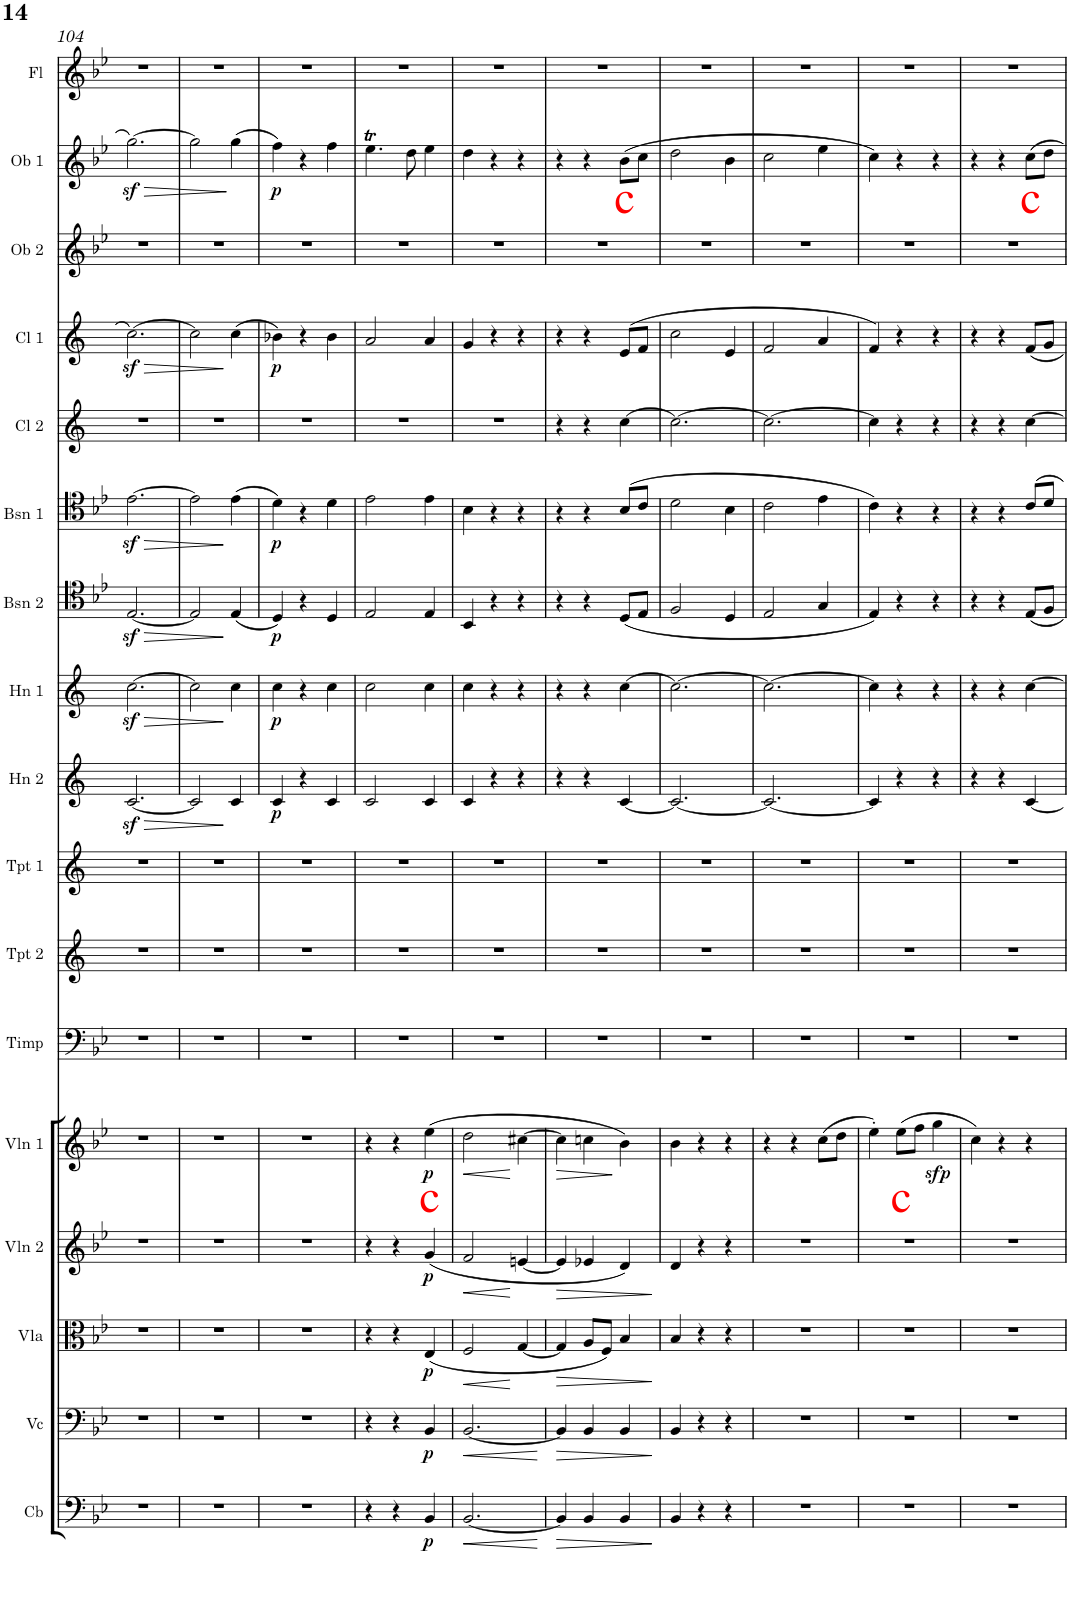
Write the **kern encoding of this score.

**kern	**dynam	**kern	**dynam	**kern	**dynam	**kern	**dynam	**kern	**text	**dynam	**kern	**kern	**kern	**kern	**dynam	**kern	**dynam	**kern	**dynam	**kern	**dynam	**kern	**kern	**dynam	**kern	**kern	**text	**dynam	**kern
*part17	*part17	*part16	*part16	*part15	*part15	*part14	*part14	*part13	*part13	*part13	*part12	*part11	*part10	*part9	*part9	*part8	*part8	*part7	*part7	*part6	*part6	*part5	*part4	*part4	*part3	*part2	*part2	*part2	*part1
*staff17	*staff17	*staff16	*staff16	*staff15	*staff15	*staff14	*staff14	*staff13	*staff13	*staff13	*staff12	*staff11	*staff10	*staff9	*staff9	*staff8	*staff8	*staff7	*staff7	*staff6	*staff6	*staff5	*staff4	*staff4	*staff3	*staff2	*staff2	*staff2	*staff1
*I"Contrabass	*	*I"Violoncello	*	*I"Viola	*	*I"Violin 2	*	*I"Violin 1	*	*	*I"Timpani	*I"Bb Trumpet 2	*I"Bb Trumpet 1	*I"Bb (basso) Horn 2	*	*I"Bb (basso) Horn 1	*	*I"Bassoon 2	*	*I"Bassoon 1	*	*I"Bb Clarinet 2	*I"Bb Clarinet 1	*	*I"Oboe 2	*I"Oboe 1	*	*	*I"Flute
*I'Cb	*	*I'Vc	*	*I'Vla	*	*I'Vln 2	*	*I'Vln 1	*	*	*I'Timp	*I'Tpt 2	*I'Tpt 1	*I'Hn 2	*	*I'Hn 1	*	*I'Bsn 2	*	*I'Bsn 1	*	*I'Cl 2	*I'Cl 1	*	*I'Ob 2	*I'Ob 1	*	*	*I'Fl
!!LO:PB:g=z
*clefF4	*	*clefF4	*	*clefC3	*	*clefG2	*	*clefG2	*	*	*clefF4	*clefG2	*clefG2	*clefG2	*	*clefG2	*	*clefC4	*	*clefC4	*	*clefG2	*clefG2	*	*clefG2	*clefG2	*	*	*clefG2
*Trd7c12	*	*	*	*	*	*	*	*	*	*	*	*Trd1c2	*Trd1c2	*Trd8c14	*	*Trd8c14	*	*	*	*	*	*Trd1c2	*Trd1c2	*	*	*	*	*	*
*k[b-e-]	*	*k[b-e-]	*	*k[b-e-]	*	*k[b-e-]	*	*k[b-e-]	*	*	*k[b-e-]	*k[]	*k[]	*k[]	*	*k[]	*	*k[b-e-]	*	*k[b-e-]	*	*k[]	*k[]	*	*k[b-e-]	*k[b-e-]	*	*	*k[b-e-]
*M3/4	*	*M3/4	*	*M3/4	*	*M3/4	*	*M3/4	*	*	*M3/4	*M3/4	*M3/4	*M3/4	*	*M3/4	*	*M3/4	*	*M3/4	*	*M3/4	*M3/4	*	*M3/4	*M3/4	*	*	*M3/4
=104	=104	=104	=104	=104	=104	=104	=104	=104	=104	=104	=104	=104	=104	=104	=104	=104	=104	=104	=104	=104	=104	=104	=104	=104	=104	=104	=104	=104	=104
!	!	!	!	!	!	!	!	!	!	!	!	!	!	!	!LO:HP:b	!	!LO:HP:b	!	!LO:HP:b	!	!LO:HP:b	!	!	!LO:HP:b	!	!	!	!LO:HP:b	!
2.r	.	2.r	.	2.r	.	2.r	.	2.r	.	.	2.r	2.r	2.r	[2.cz</	>	[2.ccz<\	>	[2.E-z</	>	[2.e-z<\	>	2.r	[2.ccz<\	>	2.r	[2.ggz<\	.	>	2.r
=105	=105	=105	=105	=105	=105	=105	=105	=105	=105	=105	=105	=105	=105	=105	=105	=105	=105	=105	=105	=105	=105	=105	=105	=105	=105	=105	=105	=105	=105
2.r	.	2.r	.	2.r	.	2.r	.	2.r	.	.	2.r	2.r	2.r	2c/]	.	2cc\]	.	2E-/]	.	2e-\]	.	2.r	2cc\]	.	2.r	2gg\]	.	.	2.r
.	.	.	.	.	.	.	.	.	.	.	.	.	.	4c/	]	4cc\	]	(4E-/	]	(4e-\	]	.	(4cc\	]	.	(4gg\	.	]	.
=106	=106	=106	=106	=106	=106	=106	=106	=106	=106	=106	=106	=106	=106	=106	=106	=106	=106	=106	=106	=106	=106	=106	=106	=106	=106	=106	=106	=106	=106
!	!	!	!	!	!	!	!	!	!	!	!	!	!	!	!LO:DY:b	!	!LO:DY:b	!	!LO:DY:b	!	!LO:DY:b	!	!	!LO:DY:b	!	!	!	!LO:DY:b	!
2.r	.	2.r	.	2.r	.	2.r	.	2.r	.	.	2.r	2.r	2.r	4c/	p	4cc\	p	4D/)	p	4d\)	p	2.r	4b-X\)	p	2.r	4ff\)	.	p	2.r
.	.	.	.	.	.	.	.	.	.	.	.	.	.	4r	.	4r	.	4r	.	4r	.	.	4r	.	.	4r	.	.	.
.	.	.	.	.	.	.	.	.	.	.	.	.	.	4c/	.	4cc\	.	4D/	.	4d\	.	.	4b-\	.	.	4ff\	.	.	.
=107	=107	=107	=107	=107	=107	=107	=107	=107	=107	=107	=107	=107	=107	=107	=107	=107	=107	=107	=107	=107	=107	=107	=107	=107	=107	=107	=107	=107	=107
4r	.	4r	.	4r	.	4r	.	4r	.	.	2.r	2.r	2.r	2c/	.	2cc\	.	2E-/	.	2e-\	.	2.r	2a/	.	2.r	4.ee-T\	.	.	2.r
4r	.	4r	.	4r	.	4r	.	4r	.	.	.	.	.	.	.	.	.	.	.	.	.	.	.	.	.	.	.	.	.
.	.	.	.	.	.	.	.	.	.	.	.	.	.	.	.	.	.	.	.	.	.	.	.	.	.	8dd\	.	.	.
!	!LO:DY:b	!	!LO:DY:b	!	!LO:DY:b	!	!LO:DY:b	!	!LO:LY:b:color=#FF0000	!LO:DY:b	!	!	!	!	!	!	!	!	!	!	!	!	!	!	!	!	!	!	!
4BB-/	p	4BB-/	p	(4E-/	p	(4g/	p	(4ee-\	c	p	.	.	.	4c/	.	4cc\	.	4E-/	.	4e-\	.	.	4a/	.	.	4ee-\	.	.	.
=108	=108	=108	=108	=108	=108	=108	=108	=108	=108	=108	=108	=108	=108	=108	=108	=108	=108	=108	=108	=108	=108	=108	=108	=108	=108	=108	=108	=108	=108
!	!LO:HP:b	!	!LO:HP:b	!	!LO:HP:b	!	!LO:HP:b	!	!	!LO:HP:b	!	!	!	!	!	!	!	!	!	!	!	!	!	!	!	!	!	!	!
[2.BB-/	<	[2.BB-/	<	2F/	<	2f/	<	2dd\	.	<	2.r	2.r	2.r	4c/	.	4cc\	.	4BB-/	.	4B-\	.	2.r	4g/	.	2.r	4dd\	.	.	2.r
.	.	.	.	.	.	.	.	.	.	.	.	.	.	4r	.	4r	.	4r	.	4r	.	.	4r	.	.	4r	.	.	.
.	.	.	.	[4G/	[	[4en/	[	[4cc#X\	.	[	.	.	.	4r	.	4r	.	4r	.	4r	.	.	4r	.	.	4r	.	.	.
.	[	.	[	.	.	.	.	.	.	.	.	.	.	.	.	.	.	.	.	.	.	.	.	.	.	.	.	.	.
=109	=109	=109	=109	=109	=109	=109	=109	=109	=109	=109	=109	=109	=109	=109	=109	=109	=109	=109	=109	=109	=109	=109	=109	=109	=109	=109	=109	=109	=109
!	!LO:HP:b	!	!LO:HP:b	!	!LO:HP:b	!	!LO:HP:b	!	!	!LO:HP:b	!	!	!	!	!	!	!	!	!	!	!	!	!	!	!	!	!	!	!
4BB-/]	>	4BB-/]	>	4G/]	>	4e/]	>	4cc#\]	.	>	2.r	2.r	2.r	4r	.	4r	.	4r	.	4r	.	4r	4r	.	2.r	4r	.	.	2.r
4BB-/	.	4BB-/	.	8A/L	.	4e-X/	.	4ccn\	.	.	.	.	.	4r	.	4r	.	4r	.	4r	.	4r	4r	.	.	4r	.	.	.
.	.	.	.	8F/J)	.	.	.	.	.	.	.	.	.	.	.	.	.	.	.	.	.	.	.	.	.	.	.	.	.
!	!	!	!	!	!	!	!	!	!	!	!	!	!	!	!	!	!	!	!	!	!	!	!	!	!	!	!LO:LY:b:color=#FF0000	!	!
4BB-/	.	4BB-/	.	4B-/	.	4d/)	.	4b-\)	.	]	.	.	.	[4c/	.	[4cc\	.	(8D/L	.	(8B-/L	.	[4cc\	(8e/L	.	.	(8b-\L	c	.	.
.	.	.	.	.	.	.	.	.	.	.	.	.	.	.	.	.	.	8E-/J	.	8c/J	.	.	8f/J	.	.	8cc\J	.	.	.
.	]	.	]	.	]	.	]	.	.	.	.	.	.	.	.	.	.	.	.	.	.	.	.	.	.	.	.	.	.
=110	=110	=110	=110	=110	=110	=110	=110	=110	=110	=110	=110	=110	=110	=110	=110	=110	=110	=110	=110	=110	=110	=110	=110	=110	=110	=110	=110	=110	=110
4BB-/	.	4BB-/	.	4B-/	.	4d/	.	4b-\	.	.	2.r	2.r	2.r	2.c/_	.	2.cc\_	.	2F/	.	2d\	.	2.cc\_	2cc\	.	2.r	2dd\	.	.	2.r
4r	.	4r	.	4r	.	4r	.	4r	.	.	.	.	.	.	.	.	.	.	.	.	.	.	.	.	.	.	.	.	.
4r	.	4r	.	4r	.	4r	.	4r	.	.	.	.	.	.	.	.	.	4D/	.	4B-\	.	.	4e/	.	.	4b-\	.	.	.
=111	=111	=111	=111	=111	=111	=111	=111	=111	=111	=111	=111	=111	=111	=111	=111	=111	=111	=111	=111	=111	=111	=111	=111	=111	=111	=111	=111	=111	=111
2.r	.	2.r	.	2.r	.	2.r	.	4r	.	.	2.r	2.r	2.r	2.c/_	.	2.cc\_	.	2E-/	.	2c\	.	2.cc\_	2f/	.	2.r	2cc\	.	.	2.r
.	.	.	.	.	.	.	.	4r	.	.	.	.	.	.	.	.	.	.	.	.	.	.	.	.	.	.	.	.	.
.	.	.	.	.	.	.	.	(8cc\L	.	.	.	.	.	.	.	.	.	4G/	.	4e-\	.	.	4a/	.	.	4ee-\	.	.	.
.	.	.	.	.	.	.	.	8dd\J	.	.	.	.	.	.	.	.	.	.	.	.	.	.	.	.	.	.	.	.	.
=112	=112	=112	=112	=112	=112	=112	=112	=112	=112	=112	=112	=112	=112	=112	=112	=112	=112	=112	=112	=112	=112	=112	=112	=112	=112	=112	=112	=112	=112
2.r	.	2.r	.	2.r	.	2.r	.	4ee-'\)	.	.	2.r	2.r	2.r	4c/]	.	4cc\]	.	4E-/)	.	4c\)	.	4cc\]	4f/)	.	2.r	4cc\)	.	.	2.r
!	!	!	!	!	!	!	!	!	!LO:LY:b:color=#FF0000	!	!	!	!	!	!	!	!	!	!	!	!	!	!	!	!	!	!	!	!
.	.	.	.	.	.	.	.	(8ee-\L	c	.	.	.	.	4r	.	4r	.	4r	.	4r	.	4r	4r	.	.	4r	.	.	.
.	.	.	.	.	.	.	.	8ff\J	.	.	.	.	.	.	.	.	.	.	.	.	.	.	.	.	.	.	.	.	.
!	!	!	!	!	!	!	!	!	!	!LO:DY:b	!	!	!	!	!	!	!	!	!	!	!	!	!	!	!	!	!	!	!
.	.	.	.	.	.	.	.	4gg\	.	sfp	.	.	.	4r	.	4r	.	4r	.	4r	.	4r	4r	.	.	4r	.	.	.
=113	=113	=113	=113	=113	=113	=113	=113	=113	=113	=113	=113	=113	=113	=113	=113	=113	=113	=113	=113	=113	=113	=113	=113	=113	=113	=113	=113	=113	=113
2.r	.	2.r	.	2.r	.	2.r	.	4cc\)	.	.	2.r	2.r	2.r	4r	.	4r	.	4r	.	4r	.	4r	4r	.	2.r	4r	.	.	2.r
.	.	.	.	.	.	.	.	4r	.	.	.	.	.	4r	.	4r	.	4r	.	4r	.	4r	4r	.	.	4r	.	.	.
!	!	!	!	!	!	!	!	!	!	!	!	!	!	!	!	!	!	!	!	!	!	!	!	!	!	!	!LO:LY:b:color=#FF0000	!	!
.	.	.	.	.	.	.	.	4r	.	.	.	.	.	[4c/	.	[4cc\	.	8E-/L	.	8c/L	.	[4cc\	8f/L	.	.	8cc\L	c	.	.
.	.	.	.	.	.	.	.	.	.	.	.	.	.	.	.	.	.	8F/J	.	8d/J	.	.	8g/J	.	.	8dd\J	.	.	.
=	=	=	=	=	=	=	=	=	=	=	=	=	=	=	=	=	=	=	=	=	=	=	=	=	=	=	=	=	=
*-	*-	*-	*-	*-	*-	*-	*-	*-	*-	*-	*-	*-	*-	*-	*-	*-	*-	*-	*-	*-	*-	*-	*-	*-	*-	*-	*-	*-	*-
